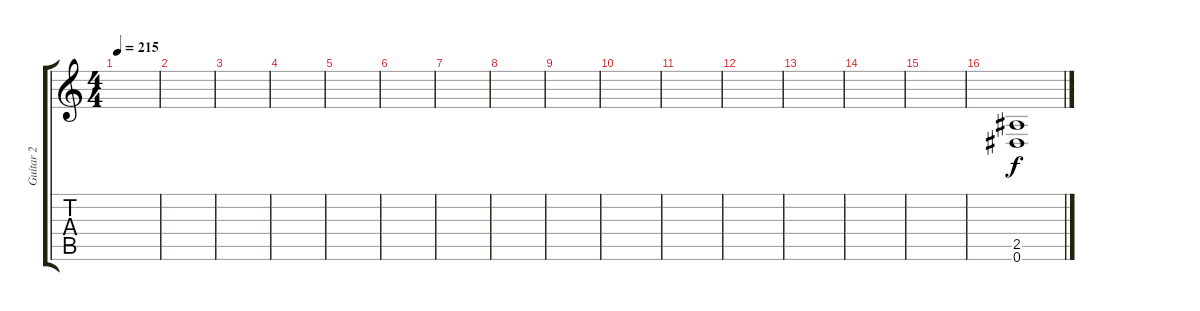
\track ("Guitar 2" "Guitar 2") {instrument overdrivenguitar}
\staff {score tabs}
\tuning (Eb4 Bb3 Gb3 Db3 Ab2 Eb2) {hide}
\ts (4 4)
\tempo 215
\clef g2
\ks c
|
|
|
|
|
|
|
|
|
|
|
|
|
|
|
(2.5 0.6).1
